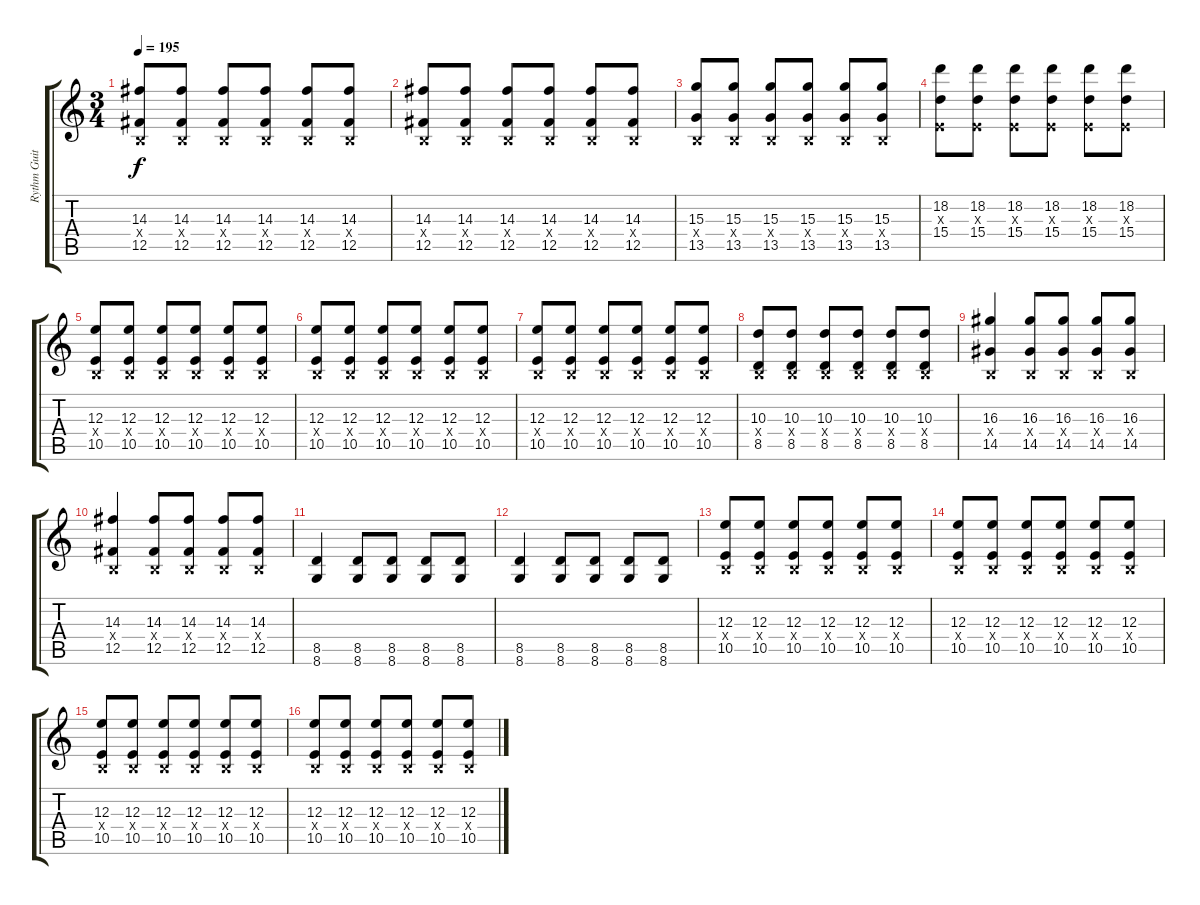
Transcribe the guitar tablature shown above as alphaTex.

\track ("Rythm Guitar" "Rythm Guit") {instrument electricguitarclean}
\staff {score tabs}
\tuning (Db4 Ab3 E3 B2 Gb2 B1) {hide}
\ts (3 4)
\tempo 195
\clef g2
\ks c
(14.3 0.4{x} 12.5).8{dy f} (14.3 0.4{x} 12.5).8 (14.3 0.4{x} 12.5).8 (14.3 0.4{x} 12.5).8 (14.3 0.4{x} 12.5).8 (14.3 0.4{x} 12.5).8 |
(14.3 0.4{x} 12.5).8 (14.3 0.4{x} 12.5).8 (14.3 0.4{x} 12.5).8 (14.3 0.4{x} 12.5).8 (14.3 0.4{x} 12.5).8 (14.3 0.4{x} 12.5).8 |
(15.3 0.4{x} 13.5).8 (15.3 0.4{x} 13.5).8 (15.3 0.4{x} 13.5).8 (15.3 0.4{x} 13.5).8 (15.3 0.4{x} 13.5).8 (15.3 0.4{x} 13.5).8 |
(18.2 0.3{x} 15.4).8 (18.2 0.3{x} 15.4).8 (18.2 0.3{x} 15.4).8 (18.2 0.3{x} 15.4).8 (18.2 0.3{x} 15.4).8 (18.2 0.3{x} 15.4).8 |
(12.3 0.4{x} 10.5).8 (12.3 0.4{x} 10.5).8 (12.3 0.4{x} 10.5).8 (12.3 0.4{x} 10.5).8 (12.3 0.4{x} 10.5).8 (12.3 0.4{x} 10.5).8 |
(12.3 0.4{x} 10.5).8 (12.3 0.4{x} 10.5).8 (12.3 0.4{x} 10.5).8 (12.3 0.4{x} 10.5).8 (12.3 0.4{x} 10.5).8 (12.3 0.4{x} 10.5).8 |
(12.3 0.4{x} 10.5).8 (12.3 0.4{x} 10.5).8 (12.3 0.4{x} 10.5).8 (12.3 0.4{x} 10.5).8 (12.3 0.4{x} 10.5).8 (12.3 0.4{x} 10.5).8 |
(10.3 0.4{x} 8.5).8 (10.3 0.4{x} 8.5).8 (10.3 0.4{x} 8.5).8 (10.3 0.4{x} 8.5).8 (10.3 0.4{x} 8.5).8 (10.3 0.4{x} 8.5).8 |
(16.3 0.4{x} 14.5).4 (16.3 0.4{x} 14.5).8 (16.3 0.4{x} 14.5).8 (16.3 0.4{x} 14.5).8 (16.3 0.4{x} 14.5).8 |
(14.3 0.4{x} 12.5).4 (14.3 0.4{x} 12.5).8 (14.3 0.4{x} 12.5).8 (14.3 0.4{x} 12.5).8 (14.3 0.4{x} 12.5).8 |
(8.5 8.6).4 (8.5 8.6).8 (8.5 8.6).8 (8.5 8.6).8 (8.5 8.6).8 |
(8.5 8.6).4 (8.5 8.6).8 (8.5 8.6).8 (8.5 8.6).8 (8.5 8.6).8 |
(12.3 0.4{x} 10.5).8 (12.3 0.4{x} 10.5).8 (12.3 0.4{x} 10.5).8 (12.3 0.4{x} 10.5).8 (12.3 0.4{x} 10.5).8 (12.3 0.4{x} 10.5).8 |
(12.3 0.4{x} 10.5).8 (12.3 0.4{x} 10.5).8 (12.3 0.4{x} 10.5).8 (12.3 0.4{x} 10.5).8 (12.3 0.4{x} 10.5).8 (12.3 0.4{x} 10.5).8 |
(12.3 0.4{x} 10.5).8 (12.3 0.4{x} 10.5).8 (12.3 0.4{x} 10.5).8 (12.3 0.4{x} 10.5).8 (12.3 0.4{x} 10.5).8 (12.3 0.4{x} 10.5).8 |
(12.3 0.4{x} 10.5).8 (12.3 0.4{x} 10.5).8 (12.3 0.4{x} 10.5).8 (12.3 0.4{x} 10.5).8 (12.3 0.4{x} 10.5).8 (12.3 0.4{x} 10.5).8
